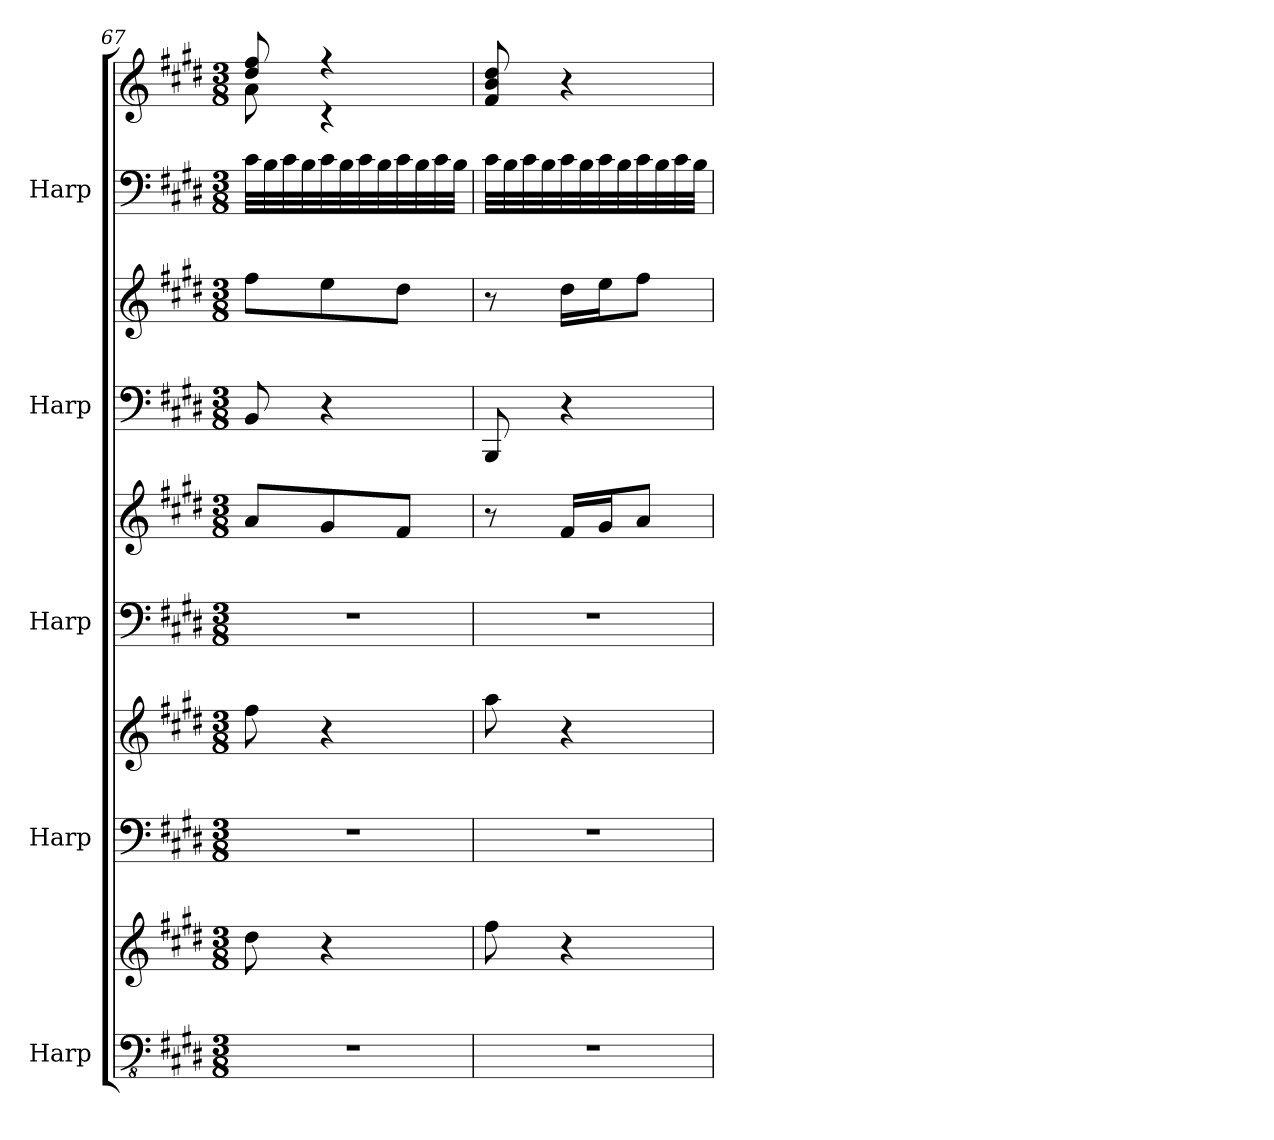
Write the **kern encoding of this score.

**kern	**kern	**kern	**kern	**kern	**kern	**kern	**kern	**kern	**kern
*part5	*part5	*part4	*part4	*part3	*part3	*part2	*part2	*part1	*part1
*staff10	*staff9	*staff8	*staff7	*staff6	*staff5	*staff4	*staff3	*staff2	*staff1
*I"Harp	*	*I"Harp	*	*I"Harp	*	*I"Harp	*	*I"Harp	*
*I'Hp	*	*I'Hp	*	*I'Hp	*	*I'Hp	*	*I'Hp	*
*clefFv4	*clefG2	*clefF4	*clefG2	*clefF4	*clefG2	*clefF4	*clefG2	*clefF4	*clefG2
*k[f#c#g#d#]	*k[f#c#g#d#]	*k[f#c#g#d#]	*k[f#c#g#d#]	*k[f#c#g#d#]	*k[f#c#g#d#]	*k[f#c#g#d#]	*k[f#c#g#d#]	*k[f#c#g#d#]	*k[f#c#g#d#]
*M3/8	*M3/8	*M3/8	*M3/8	*M3/8	*M3/8	*M3/8	*M3/8	*M3/8	*M3/8
=67	=67	=67	=67	=67	=67	=67	=67	=67	=67
*	*	*	*	*	*	*	*	*	*^
4.r	8dd#\	4.r	8ff#\	4.r	8a/L	8BB/	8ff#\L	32c#\LLL	8dd#/ 8ff#/	8a\
.	.	.	.	.	.	.	.	32B\	.	.
.	.	.	.	.	.	.	.	32c#\	.	.
.	.	.	.	.	.	.	.	32B\	.	.
.	4r	.	4r	.	8g#/	4r	8ee\	32c#\	4r	4rc
.	.	.	.	.	.	.	.	32B\	.	.
.	.	.	.	.	.	.	.	32c#\	.	.
.	.	.	.	.	.	.	.	32B\	.	.
.	.	.	.	.	8f#/J	.	8dd#\J	32c#\	.	.
.	.	.	.	.	.	.	.	32B\	.	.
.	.	.	.	.	.	.	.	32c#\	.	.
.	.	.	.	.	.	.	.	32B\JJJ	.	.
*	*	*	*	*	*	*	*	*	*v	*v
!!LO:PB:g=z
=68	=68	=68	=68	=68	=68	=68	=68	=68	=68
4.r	8ff#\	4.r	8aa\	4.r	8r	8BBB/	8r	32c#\LLL	8f#/ 8b/ 8dd#/
.	.	.	.	.	.	.	.	32B\	.
.	.	.	.	.	.	.	.	32c#\	.
.	.	.	.	.	.	.	.	32B\	.
.	4r	.	4r	.	16f#/LL	4r	16dd#\LL	32c#\	4r
.	.	.	.	.	.	.	.	32B\	.
.	.	.	.	.	16g#/J	.	16ee\J	32c#\	.
.	.	.	.	.	.	.	.	32B\	.
.	.	.	.	.	8a/J	.	8ff#\J	32c#\	.
.	.	.	.	.	.	.	.	32B\	.
.	.	.	.	.	.	.	.	32c#\	.
.	.	.	.	.	.	.	.	32B\JJJ	.
=	=	=	=	=	=	=	=	=	=
*-	*-	*-	*-	*-	*-	*-	*-	*-	*-
